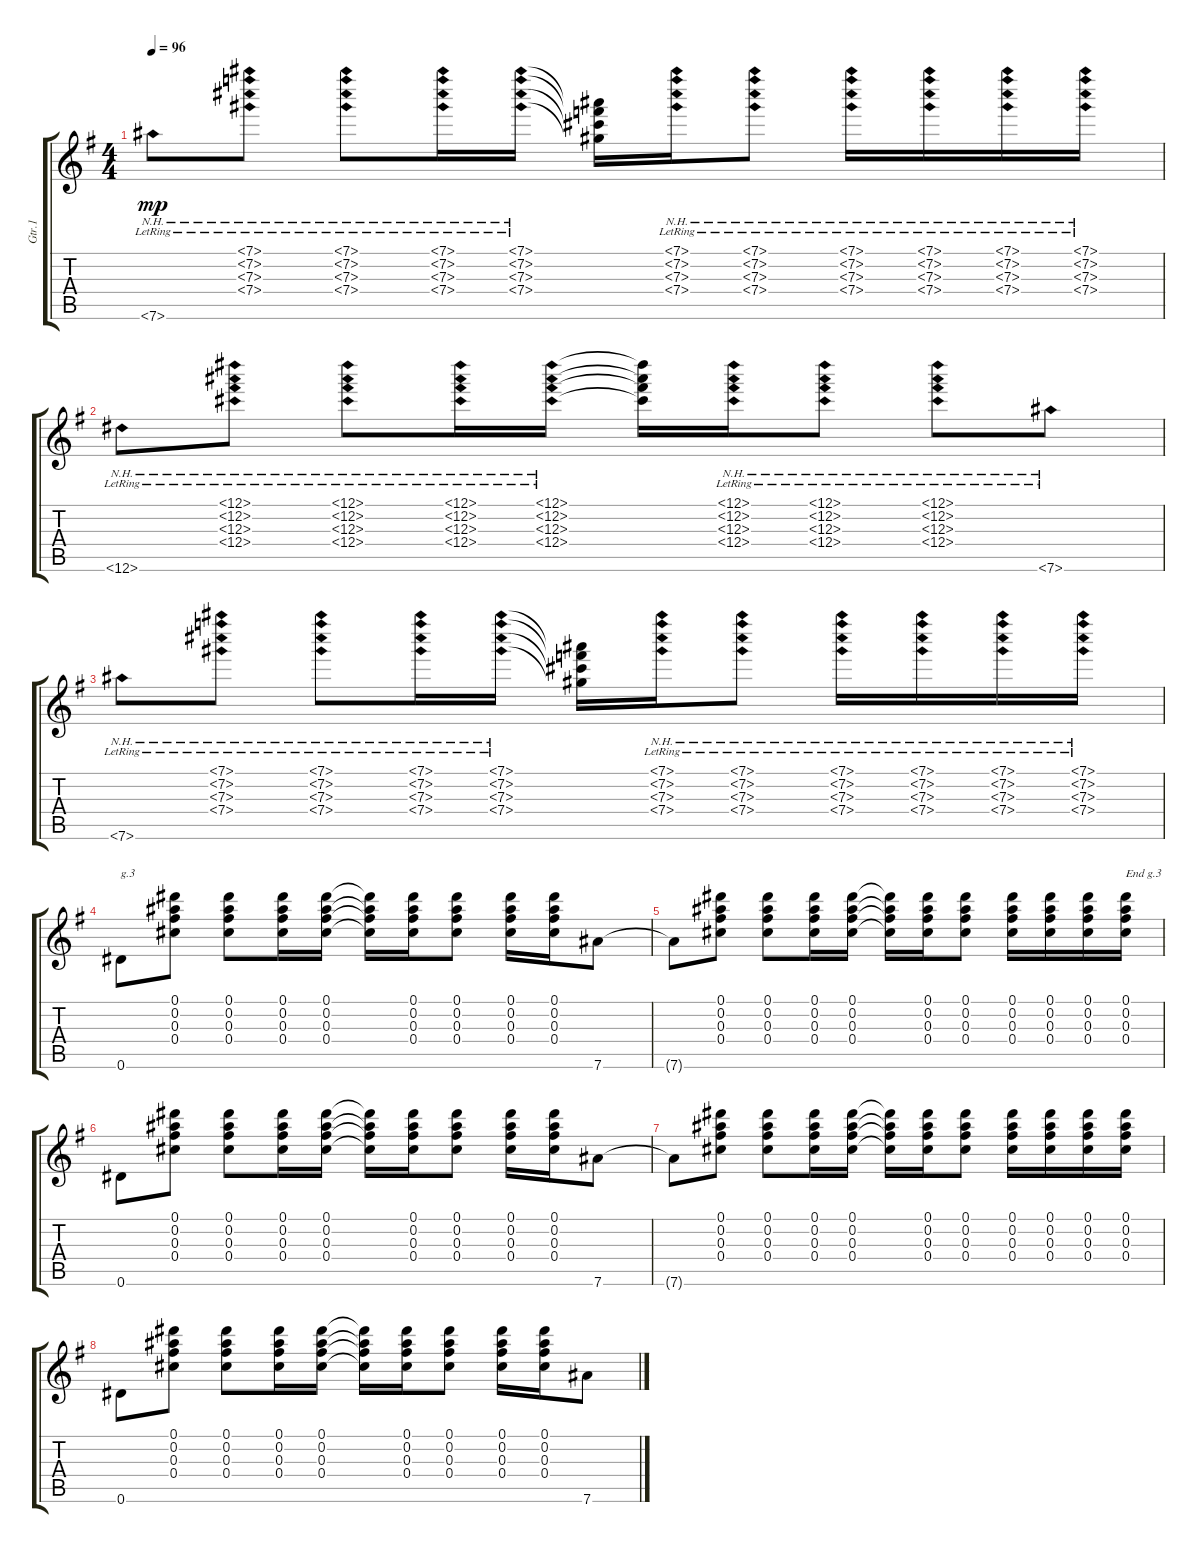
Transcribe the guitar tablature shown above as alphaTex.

\track ("Gtr.1" "Gtr.1") {instrument acousticguitarnylon}
\staff {score tabs}
\tuning (Eb4 Bb3 Gb3 Db3 Bb2 Eb2) {hide}
\ts (4 4)
\tempo 96
\clef g2
\ks eminor
7.6{nh lr}.8{ot 8vb dy mp} (7.1{nh lr} 7.2{nh lr} 7.3{nh lr} 7.4{nh lr}).8{ot 8vb} (7.1{nh lr} 7.2{nh lr} 7.3{nh lr} 7.4{nh lr}).8{ot 8vb} (7.1{nh lr} 7.2{nh lr} 7.3{nh lr} 7.4{nh lr}).16{ot 8vb} (7.1{nh lr} 7.2{nh lr} 7.3{nh lr} 7.4{nh lr}).16{ot 8vb} (7.1{t} 7.2{t} 7.3{t} 7.4{t}).16{ot 8vb} (7.1{nh lr} 7.2{nh lr} 7.3{nh lr} 7.4{nh lr}).16{ot 8vb} (7.1{nh lr} 7.2{nh lr} 7.3{nh lr} 7.4{nh lr}).8{ot 8vb} (7.1{nh lr} 7.2{nh lr} 7.3{nh lr} 7.4{nh lr}).16{ot 8vb} (7.1{nh lr} 7.2{nh lr} 7.3{nh lr} 7.4{nh lr}).16{ot 8vb} (7.1{nh lr} 7.2{nh lr} 7.3{nh lr} 7.4{nh lr}).16{ot 8vb} (7.1{nh lr} 7.2{nh lr} 7.3{nh lr} 7.4{nh lr}).16{ot 8vb} |
12.6{nh lr}.8{ot 8vb} (12.1{nh lr} 12.2{nh lr} 12.3{nh lr} 12.4{nh lr}).8{ot 8vb} (12.1{nh lr} 12.2{nh lr} 12.3{nh lr} 12.4{nh lr}).8{ot 8vb} (12.1{nh lr} 12.2{nh lr} 12.3{nh lr} 12.4{nh lr}).16{ot 8vb} (12.1{nh lr} 12.2{nh lr} 12.3{nh lr} 12.4{nh lr}).16{ot 8vb} (12.1{t} 12.2{t} 12.3{t} 12.4{t}).16{ot 8vb} (12.1{nh lr} 12.2{nh lr} 12.3{nh lr} 12.4{nh lr}).16{ot 8vb beam merge} (12.1{nh lr} 12.2{nh lr} 12.3{nh lr} 12.4{nh lr}).8{ot 8vb} (12.1{nh lr} 12.2{nh lr} 12.3{nh lr} 12.4{nh lr}).8{ot 8vb} 7.6{nh lr}.8{ot 8vb} |
7.6{nh lr}.8{ot 8vb} (7.1{nh lr} 7.2{nh lr} 7.3{nh lr} 7.4{nh lr}).8{ot 8vb} (7.1{nh lr} 7.2{nh lr} 7.3{nh lr} 7.4{nh lr}).8{ot 8vb} (7.1{nh lr} 7.2{nh lr} 7.3{nh lr} 7.4{nh lr}).16{ot 8vb} (7.1{nh lr} 7.2{nh lr} 7.3{nh lr} 7.4{nh lr}).16{ot 8vb} (7.1{t} 7.2{t} 7.3{t} 7.4{t}).16{ot 8vb} (7.1{nh lr} 7.2{nh lr} 7.3{nh lr} 7.4{nh lr}).16{ot 8vb} (7.1{nh lr} 7.2{nh lr} 7.3{nh lr} 7.4{nh lr}).8{ot 8vb} (7.1{nh lr} 7.2{nh lr} 7.3{nh lr} 7.4{nh lr}).16{ot 8vb} (7.1{nh lr} 7.2{nh lr} 7.3{nh lr} 7.4{nh lr}).16{ot 8vb} (7.1{nh lr} 7.2{nh lr} 7.3{nh lr} 7.4{nh lr}).16{ot 8vb} (7.1{nh lr} 7.2{nh lr} 7.3{nh lr} 7.4{nh lr}).16{ot 8vb} |
0.6.8{ot 8vb txt "g.3"} (0.1 0.2 0.3 0.4).8{ot 8vb} (0.1 0.2 0.3 0.4).8{ot 8vb} (0.1 0.2 0.3 0.4).16{ot 8vb} (0.1 0.2 0.3 0.4).16{ot 8vb} (0.1{t} 0.2{t} 0.3{t} 0.4{t}).16{ot 8vb} (0.1 0.2 0.3 0.4).16{ot 8vb} (0.1 0.2 0.3 0.4).8{ot 8vb} (0.1 0.2 0.3 0.4).16{ot 8vb} (0.1 0.2 0.3 0.4).16{ot 8vb} 7.6.8{ot 8vb} |
7.6{t}.8{ot 8vb} (0.1 0.2 0.3 0.4).8{ot 8vb} (0.1 0.2 0.3 0.4).8{ot 8vb} (0.1 0.2 0.3 0.4).16{ot 8vb} (0.1 0.2 0.3 0.4).16{ot 8vb} (0.1{t} 0.2{t} 0.3{t} 0.4{t}).16{ot 8vb} (0.1 0.2 0.3 0.4).16{ot 8vb} (0.1 0.2 0.3 0.4).8{ot 8vb} (0.1 0.2 0.3 0.4).16{ot 8vb} (0.1 0.2 0.3 0.4).16{ot 8vb} (0.1 0.2 0.3 0.4).16{ot 8vb} (0.1 0.2 0.3 0.4).16{ot 8vb txt "End g.3"} |
0.6.8{ot 8vb} (0.1 0.2 0.3 0.4).8{ot 8vb} (0.1 0.2 0.3 0.4).8{ot 8vb} (0.1 0.2 0.3 0.4).16{ot 8vb} (0.1 0.2 0.3 0.4).16{ot 8vb} (0.1{t} 0.2{t} 0.3{t} 0.4{t}).16{ot 8vb} (0.1 0.2 0.3 0.4).16{ot 8vb} (0.1 0.2 0.3 0.4).8{ot 8vb} (0.1 0.2 0.3 0.4).16{ot 8vb} (0.1 0.2 0.3 0.4).16{ot 8vb} 7.6.8{ot 8vb} |
7.6{t}.8{ot 8vb} (0.1 0.2 0.3 0.4).8{ot 8vb} (0.1 0.2 0.3 0.4).8{ot 8vb} (0.1 0.2 0.3 0.4).16{ot 8vb} (0.1 0.2 0.3 0.4).16{ot 8vb} (0.1{t} 0.2{t} 0.3{t} 0.4{t}).16{ot 8vb} (0.1 0.2 0.3 0.4).16{ot 8vb} (0.1 0.2 0.3 0.4).8{ot 8vb} (0.1 0.2 0.3 0.4).16{ot 8vb} (0.1 0.2 0.3 0.4).16{ot 8vb} (0.1 0.2 0.3 0.4).16{ot 8vb} (0.1 0.2 0.3 0.4).16{ot 8vb} |
0.6.8{ot 8vb} (0.1 0.2 0.3 0.4).8{ot 8vb} (0.1 0.2 0.3 0.4).8{ot 8vb} (0.1 0.2 0.3 0.4).16{ot 8vb} (0.1 0.2 0.3 0.4).16{ot 8vb} (0.1{t} 0.2{t} 0.3{t} 0.4{t}).16{ot 8vb} (0.1 0.2 0.3 0.4).16{ot 8vb} (0.1 0.2 0.3 0.4).8{ot 8vb} (0.1 0.2 0.3 0.4).16{ot 8vb} (0.1 0.2 0.3 0.4).16{ot 8vb} 7.6.8{ot 8vb}
